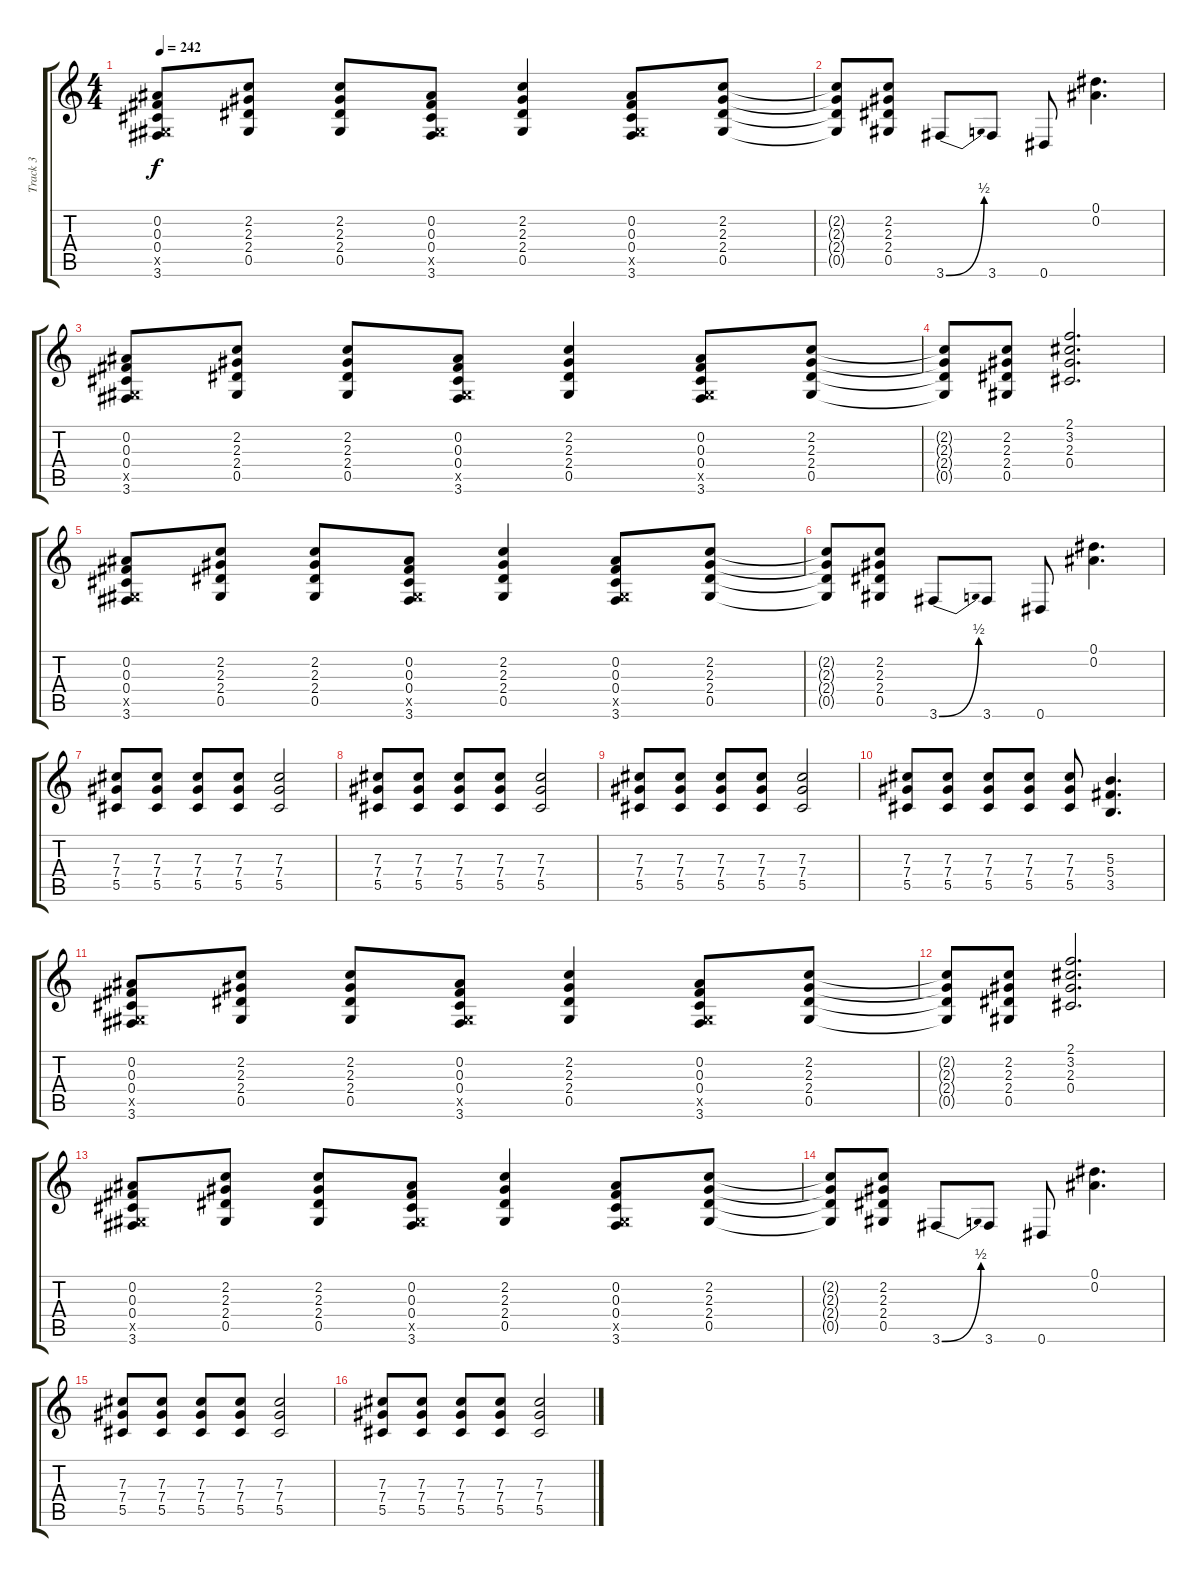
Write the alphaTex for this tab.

\track ("Track 3" "Track 3") {instrument overdrivenguitar}
\staff {score tabs}
\tuning (Eb4 Bb3 Gb3 Db3 Ab2 Eb2) {hide}
\ts (4 4)
\tempo 242
\clef g2
\ks c
(0.2 0.3 0.4 0.5{x} 3.6).8{dy f} (2.2 2.3 2.4 0.5).8 (2.2 2.3 2.4 0.5).8 (0.2 0.3 0.4 0.5{x} 3.6).8 (2.2 2.3 2.4 0.5).4 (0.2 0.3 0.4 0.5{x} 3.6).8 (2.2 2.3 2.4 0.5).8 |
(2.2{t} 2.3{t} 2.4{t} 0.5{t}).8 (2.2 2.3 2.4 0.5).8 3.6{be (bend 0 0 60 2)}.8 3.6.8 0.6.8 (0.1 0.2).4{d} |
(0.2 0.3 0.4 0.5{x} 3.6).8 (2.2 2.3 2.4 0.5).8 (2.2 2.3 2.4 0.5).8 (0.2 0.3 0.4 0.5{x} 3.6).8 (2.2 2.3 2.4 0.5).4 (0.2 0.3 0.4 0.5{x} 3.6).8 (2.2 2.3 2.4 0.5).8 |
(2.2{t} 2.3{t} 2.4{t} 0.5{t}).8 (2.2 2.3 2.4 0.5).8 (2.1 3.2 2.3 0.4).2{d} |
(0.2 0.3 0.4 0.5{x} 3.6).8 (2.2 2.3 2.4 0.5).8 (2.2 2.3 2.4 0.5).8 (0.2 0.3 0.4 0.5{x} 3.6).8 (2.2 2.3 2.4 0.5).4 (0.2 0.3 0.4 0.5{x} 3.6).8 (2.2 2.3 2.4 0.5).8 |
(2.2{t} 2.3{t} 2.4{t} 0.5{t}).8 (2.2 2.3 2.4 0.5).8 3.6{be (bend 0 0 60 2)}.8 3.6.8 0.6.8 (0.1 0.2).4{d} |
(7.3 7.4 5.5).8 (7.3 7.4 5.5).8 (7.3 7.4 5.5).8 (7.3 7.4 5.5).8 (7.3 7.4 5.5).2 |
(7.3 7.4 5.5).8 (7.3 7.4 5.5).8 (7.3 7.4 5.5).8 (7.3 7.4 5.5).8 (7.3 7.4 5.5).2 |
(7.3 7.4 5.5).8 (7.3 7.4 5.5).8 (7.3 7.4 5.5).8 (7.3 7.4 5.5).8 (7.3 7.4 5.5).2 |
(7.3 7.4 5.5).8 (7.3 7.4 5.5).8 (7.3 7.4 5.5).8 (7.3 7.4 5.5).8 (7.3 7.4 5.5).8 (5.3 5.4 3.5).4{d} |
(0.2 0.3 0.4 0.5{x} 3.6).8 (2.2 2.3 2.4 0.5).8 (2.2 2.3 2.4 0.5).8 (0.2 0.3 0.4 0.5{x} 3.6).8 (2.2 2.3 2.4 0.5).4 (0.2 0.3 0.4 0.5{x} 3.6).8 (2.2 2.3 2.4 0.5).8 |
(2.2{t} 2.3{t} 2.4{t} 0.5{t}).8 (2.2 2.3 2.4 0.5).8 (2.1 3.2 2.3 0.4).2{d} |
(0.2 0.3 0.4 0.5{x} 3.6).8 (2.2 2.3 2.4 0.5).8 (2.2 2.3 2.4 0.5).8 (0.2 0.3 0.4 0.5{x} 3.6).8 (2.2 2.3 2.4 0.5).4 (0.2 0.3 0.4 0.5{x} 3.6).8 (2.2 2.3 2.4 0.5).8 |
(2.2{t} 2.3{t} 2.4{t} 0.5{t}).8 (2.2 2.3 2.4 0.5).8 3.6{be (bend 0 0 60 2)}.8 3.6.8 0.6.8 (0.1 0.2).4{d} |
(7.3 7.4 5.5).8 (7.3 7.4 5.5).8 (7.3 7.4 5.5).8 (7.3 7.4 5.5).8 (7.3 7.4 5.5).2 |
(7.3 7.4 5.5).8 (7.3 7.4 5.5).8 (7.3 7.4 5.5).8 (7.3 7.4 5.5).8 (7.3 7.4 5.5).2
